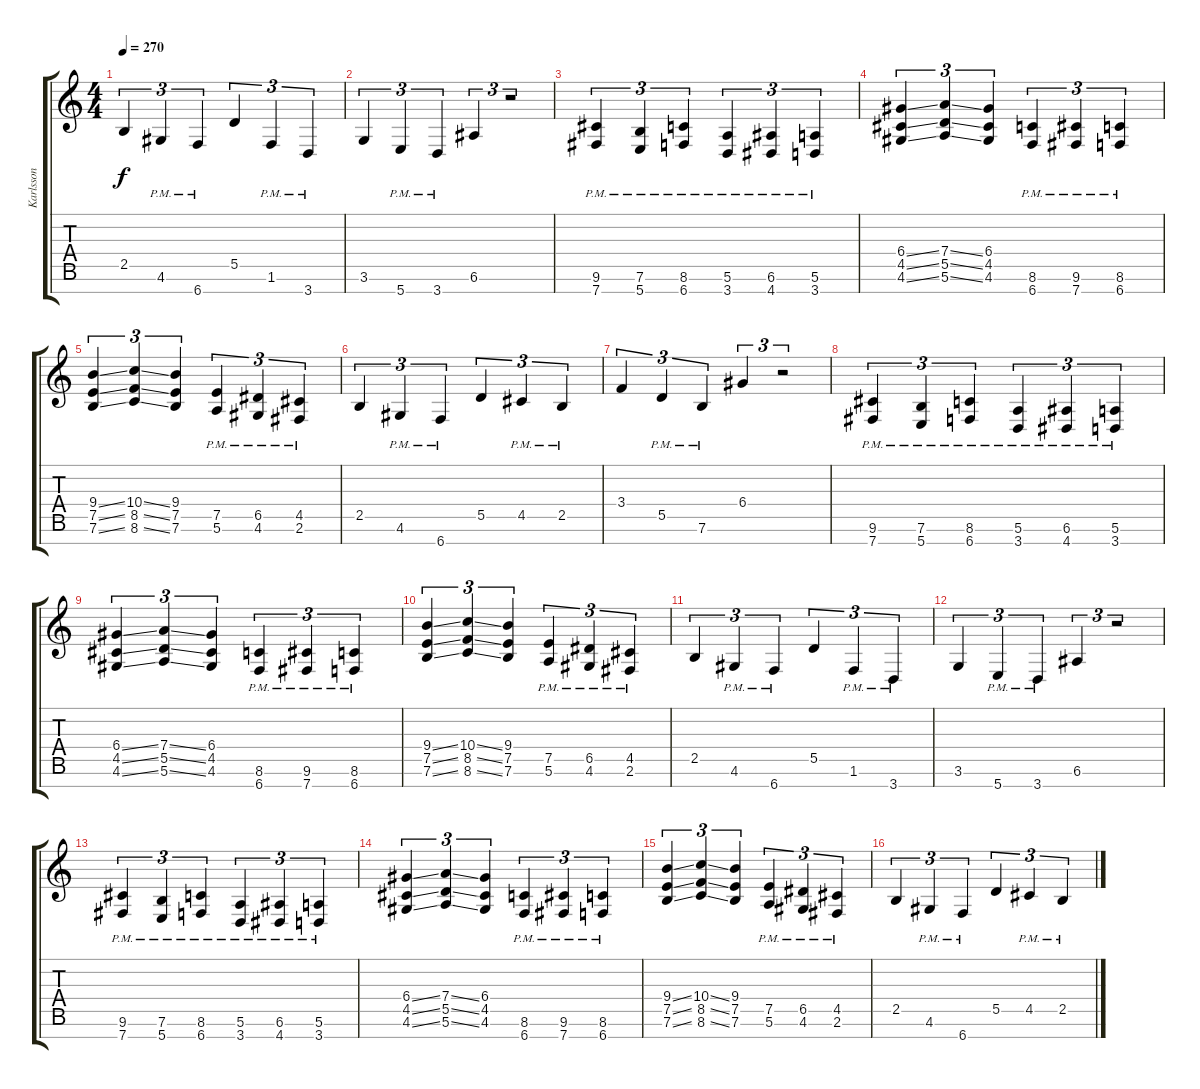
\track ("Karlsson" "Karlsson") {instrument distortionguitar}
\staff {score tabs}
\tuning (E4 B3 G3 D3 A2 E2 B1) {hide}
\ts (4 4)
\tempo 270
\clef g2
\ks c
2.5.4{tu (3 2) dy f} 4.6{pm}.4{tu (3 2)} 6.7{pm}.4{tu (3 2)} 5.5.4{tu (3 2)} 1.6{pm}.4{tu (3 2)} 3.7{pm}.4{tu (3 2)} |
3.6.4{tu (3 2)} 5.7{pm}.4{tu (3 2)} 3.7{pm}.4{tu (3 2)} 6.6.4{tu (3 2)} r.2{tu (3 2)} |
(9.6{pm} 7.7{pm}).4{tu (3 2)} (7.6{pm} 5.7{pm}).4{tu (3 2)} (8.6{pm} 6.7{pm}).4{tu (3 2)} (5.6{pm} 3.7{pm}).4{tu (3 2)} (6.6{pm} 4.7{pm}).4{tu (3 2)} (5.6{pm} 3.7{pm}).4{tu (3 2)} |
(6.4{ss} 4.5{ss} 4.6{ss}).4{tu (3 2)} (7.4{ss} 5.5{ss} 5.6{ss}).4{tu (3 2)} (6.4 4.5 4.6).4{tu (3 2)} (8.6{pm} 6.7{pm}).4{tu (3 2)} (9.6{pm} 7.7{pm}).4{tu (3 2)} (8.6{pm} 6.7{pm}).4{tu (3 2)} |
(9.4{ss} 7.5{ss} 7.6{ss}).4{tu (3 2)} (10.4{ss} 8.5{ss} 8.6{ss}).4{tu (3 2)} (9.4 7.5 7.6).4{tu (3 2)} (7.5{pm} 5.6{pm}).4{tu (3 2)} (6.5{pm} 4.6{pm}).4{tu (3 2)} (4.5{pm} 2.6{pm}).4{tu (3 2)} |
2.5.4{tu (3 2)} 4.6{pm}.4{tu (3 2)} 6.7{pm}.4{tu (3 2)} 5.5.4{tu (3 2)} 4.5{pm}.4{tu (3 2)} 2.5{pm}.4{tu (3 2)} |
3.4.4{tu (3 2)} 5.5{pm}.4{tu (3 2)} 7.6{pm}.4{tu (3 2)} 6.4.4{tu (3 2)} r.2{tu (3 2)} |
(9.6{pm} 7.7{pm}).4{tu (3 2)} (7.6{pm} 5.7{pm}).4{tu (3 2)} (8.6{pm} 6.7{pm}).4{tu (3 2)} (5.6{pm} 3.7{pm}).4{tu (3 2)} (6.6{pm} 4.7{pm}).4{tu (3 2)} (5.6{pm} 3.7{pm}).4{tu (3 2)} |
(6.4{ss} 4.5{ss} 4.6{ss}).4{tu (3 2)} (7.4{ss} 5.5{ss} 5.6{ss}).4{tu (3 2)} (6.4 4.5 4.6).4{tu (3 2)} (8.6{pm} 6.7{pm}).4{tu (3 2)} (9.6{pm} 7.7{pm}).4{tu (3 2)} (8.6{pm} 6.7{pm}).4{tu (3 2)} |
(9.4{ss} 7.5{ss} 7.6{ss}).4{tu (3 2)} (10.4{ss} 8.5{ss} 8.6{ss}).4{tu (3 2)} (9.4 7.5 7.6).4{tu (3 2)} (7.5{pm} 5.6{pm}).4{tu (3 2)} (6.5{pm} 4.6{pm}).4{tu (3 2)} (4.5{pm} 2.6{pm}).4{tu (3 2)} |
2.5.4{tu (3 2)} 4.6{pm}.4{tu (3 2)} 6.7{pm}.4{tu (3 2)} 5.5.4{tu (3 2)} 1.6{pm}.4{tu (3 2)} 3.7{pm}.4{tu (3 2)} |
3.6.4{tu (3 2)} 5.7{pm}.4{tu (3 2)} 3.7{pm}.4{tu (3 2)} 6.6.4{tu (3 2)} r.2{tu (3 2)} |
(9.6{pm} 7.7{pm}).4{tu (3 2)} (7.6{pm} 5.7{pm}).4{tu (3 2)} (8.6{pm} 6.7{pm}).4{tu (3 2)} (5.6{pm} 3.7{pm}).4{tu (3 2)} (6.6{pm} 4.7{pm}).4{tu (3 2)} (5.6{pm} 3.7{pm}).4{tu (3 2)} |
(6.4{ss} 4.5{ss} 4.6{ss}).4{tu (3 2)} (7.4{ss} 5.5{ss} 5.6{ss}).4{tu (3 2)} (6.4 4.5 4.6).4{tu (3 2)} (8.6{pm} 6.7{pm}).4{tu (3 2)} (9.6{pm} 7.7{pm}).4{tu (3 2)} (8.6{pm} 6.7{pm}).4{tu (3 2)} |
(9.4{ss} 7.5{ss} 7.6{ss}).4{tu (3 2)} (10.4{ss} 8.5{ss} 8.6{ss}).4{tu (3 2)} (9.4 7.5 7.6).4{tu (3 2)} (7.5{pm} 5.6{pm}).4{tu (3 2)} (6.5{pm} 4.6{pm}).4{tu (3 2)} (4.5{pm} 2.6{pm}).4{tu (3 2)} |
2.5.4{tu (3 2)} 4.6{pm}.4{tu (3 2)} 6.7{pm}.4{tu (3 2)} 5.5.4{tu (3 2)} 4.5{pm}.4{tu (3 2)} 2.5{pm}.4{tu (3 2)}
